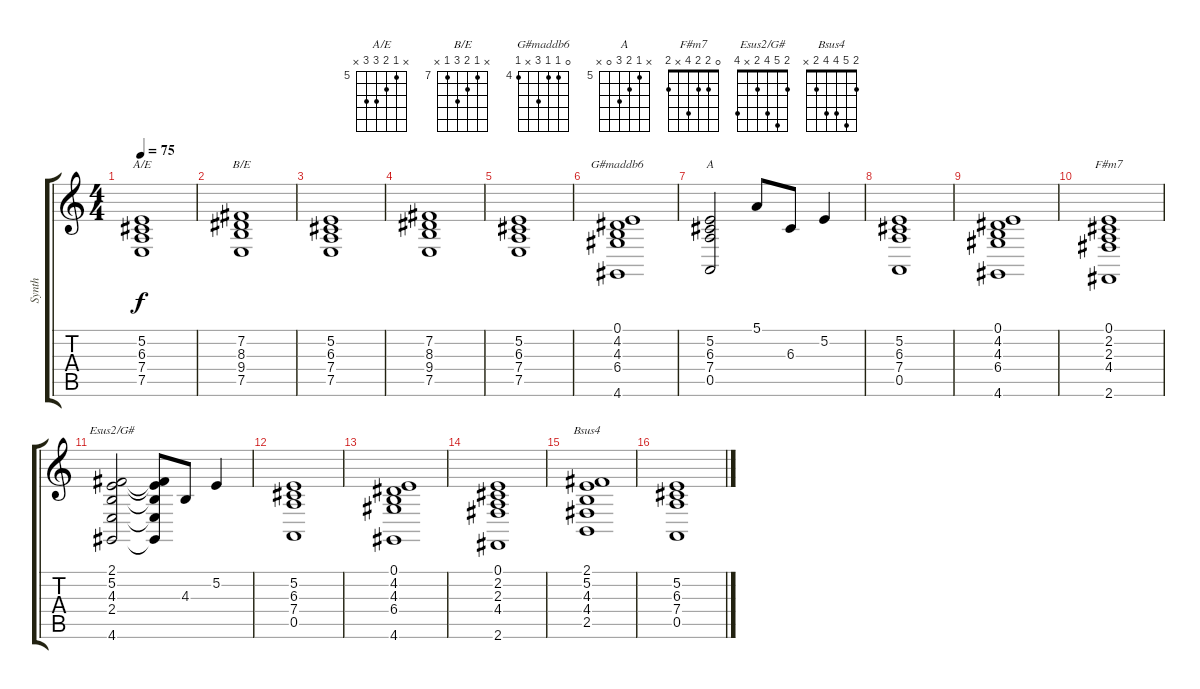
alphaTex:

\track ("Synth" "Synth") {instrument stringensemble2}
\staff {score tabs}
\tuning (E4 B3 G3 D3 A2 E2) {hide}
\chord ("A/E" x 5 6 7 7 x) {firstfret 5}
\chord ("B/E" x 7 8 9 7 x) {firstfret 7}
\chord ("G#maddb6" 0 4 4 6 x 4) {firstfret 4}
\chord ("A" x 5 6 7 0 x) {firstfret 5}
\chord ("F#m7" 0 2 2 4 x 2)
\chord ("Esus2/G#" 2 5 4 2 x 4)
\chord ("Bsus4" 2 5 4 4 2 x)
\ts (4 4)
\tempo 75
\clef g2
\ks c
(5.2 6.3 7.4 7.5).1{ch "A/E" dy f} |
(7.2 8.3 9.4 7.5).1{ch "B/E"} |
(5.2 6.3 7.4 7.5).1 |
(7.2 8.3 9.4 7.5).1 |
(5.2 6.3 7.4 7.5).1 |
(0.1 4.2 4.3 6.4 4.6).1{ch "G#maddb6"} |
(5.2 6.3 7.4 0.5).2{ch "A"} 5.1.8 6.3.8 5.2.4 |
(5.2 6.3 7.4 0.5).1 |
(0.1 4.2 4.3 6.4 4.6).1 |
(0.1 2.2 2.3 4.4 2.6).1{ch "F#m7"} |
(2.1 5.2 4.3 2.4 4.6).2{ch "Esus2/G#"} (2.1{t} 5.2{t} 4.3{t} 2.4{t} 4.6{t}).8 4.3.8 5.2.4 |
(5.2 6.3 7.4 0.5).1 |
(0.1 4.2 4.3 6.4 4.6).1 |
(0.1 2.2 2.3 4.4 2.6).1 |
(2.1 5.2 4.3 4.4 2.5).1{ch "Bsus4"} |
(5.2 6.3 7.4 0.5).1
